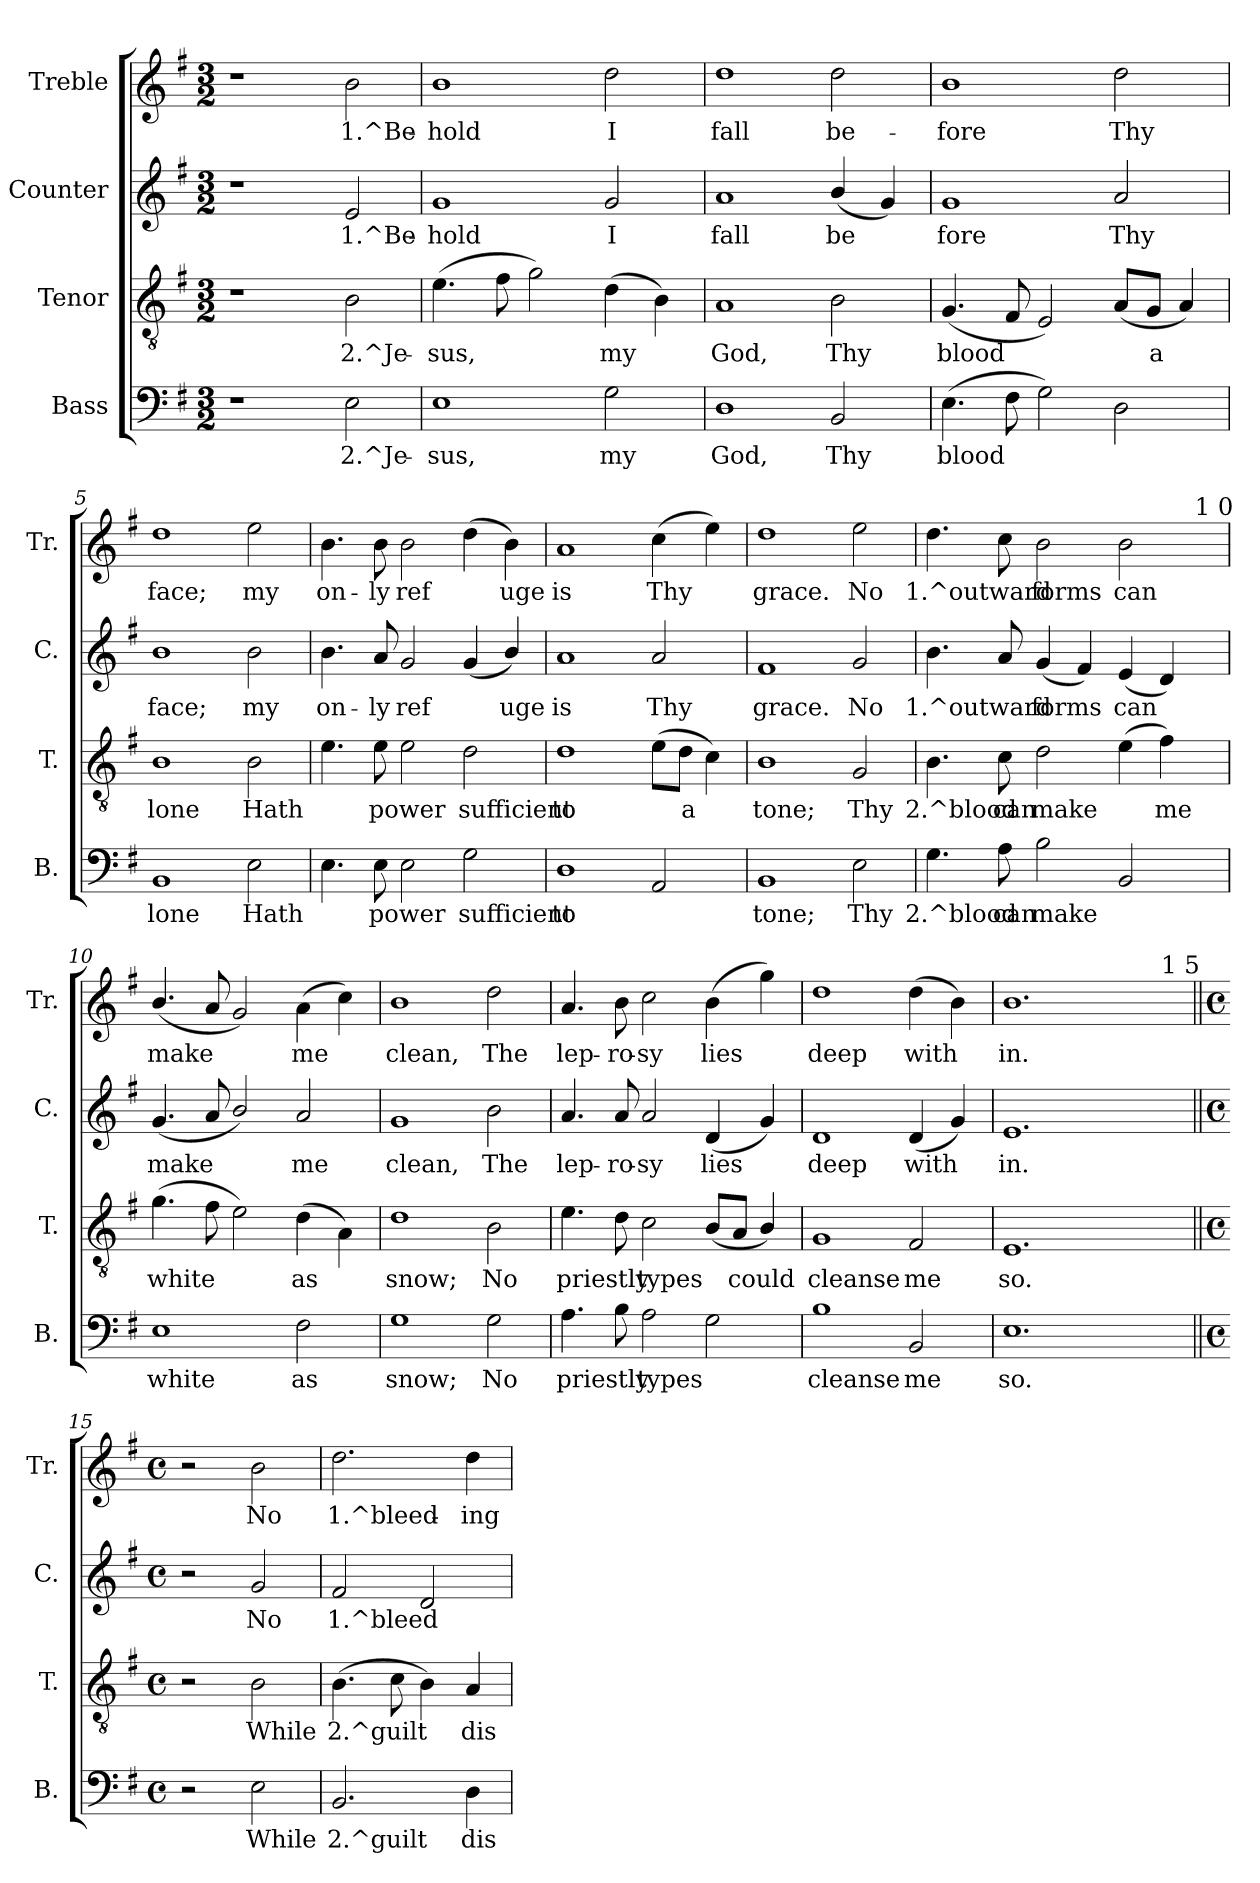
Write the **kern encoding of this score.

**kern	**text	**kern	**text	**kern	**text	**kern	**text
*part4	*part4	*part3	*part3	*part2	*part2	*part1	*part1
*staff4	*staff4	*staff3	*staff3	*staff2	*staff2	*staff1	*staff1
*I"Bass	*	*I"Tenor	*	*I"Counter	*	*I"Treble	*
*I'B.	*	*I'T.	*	*I'C.	*	*I'Tr.	*
!!LO:PB:g=z
*stria5	*	*stria5	*	*stria5	*	*stria5	*
*clefF4	*	*clefGv2	*	*clefG2	*	*clefG2	*
*k[f#]	*	*k[f#]	*	*k[f#]	*	*k[f#]	*
*G:	*	*G:	*	*G:	*	*G:	*
*M3/2	*	*M3/2	*	*M3/2	*	*M3/2	*
=1	=1	=1	=1	=1	=1	=1	=1
1r	.	1r	.	1r	.	1r	.
!	!LO:LY:a:rj	!	!LO:LY:b:rj	!	!LO:LY:b:rj	!	!LO:LY:b:rj
2E\	2.^Je-	2B\	2.^Je-	2e/	1.^Be-	2b\	1.^Be-
=2	=2	=2	=2	=2	=2	=2	=2
!	!LO:LY:a:rj	!	!LO:LY:b:rj	!	!LO:LY:b:rj	!	!LO:LY:b:rj
1E	-sus,	(>4.e\	-sus,	1g	-hold	1b	-hold
!	!	!	!LO:LY:b:rj	!	!	!	!
.	.	8f#\	.	.	.	.	.
!	!	!	!LO:LY:b:rj	!	!	!	!
.	.	2g\)	.	.	.	.	.
!	!LO:LY:a:rj	!	!LO:LY:b:rj	!	!LO:LY:b:rj	!	!LO:LY:b:rj
2G\	my	(>4d\	my	2g/	I	2dd\	I
!	!	!	!LO:LY:b:rj	!	!	!	!
.	.	4B\)	.	.	.	.	.
=3	=3	=3	=3	=3	=3	=3	=3
!	!LO:LY:a:rj	!	!LO:LY:b:rj	!	!LO:LY:b:rj	!	!LO:LY:b:rj
1D	God,	1A	God,	1a	fall	1dd	fall
!	!LO:LY:a:rj	!	!LO:LY:b:rj	!	!LO:LY:b:rj	!	!LO:LY:b:rj
2BB/	Thy	2B\	Thy	(<4b/	be-	2dd\	be-
!	!	!	!	!	!LO:LY:b:rj	!	!
.	.	.	.	4g/)	--	.	.
=4	=4	=4	=4	=4	=4	=4	=4
!	!LO:LY:a:rj	!	!LO:LY:b:rj	!	!LO:LY:b:rj	!	!LO:LY:b:rj
(>4.E\	blood	(<4.G/	blood	1g	-fore	1b	-fore
!	!LO:LY:a:rj	!	!LO:LY:b:rj	!	!	!	!
8F#\	.	8F#/	.	.	.	.	.
!	!LO:LY:a:rj	!	!LO:LY:b:rj	!	!	!	!
2G\)	.	2E/)	.	.	.	.	.
!	!LO:LY:a:rj	!	!LO:LY:b:rj	!	!LO:LY:b:rj	!	!LO:LY:b:rj
2D\	.	(<8A/L	.	2a/	Thy	2dd\	Thy
!	!	!	!LO:LY:b:rj	!	!	!	!
.	.	8G/J	a-	.	.	.	.
!	!	!	!LO:LY:b:rj	!	!	!	!
.	.	4A/)	--	.	.	.	.
=5	=5	=5	=5	=5	=5	=5	=5
!	!LO:LY:a:rj	!	!LO:LY:b:rj	!	!LO:LY:b:rj	!	!LO:LY:b:rj
1BB	lone	1B	-lone	1b	face;	1dd>	face;
!	!LO:LY:a:rj	!	!LO:LY:b:rj	!	!LO:LY:b:rj	!	!LO:LY:b:rj
2E\	Hath	2B\	Hath	2b\	my	2ee\	my
=6	=6	=6	=6	=6	=6	=6	=6
!	!LO:LY:a:rj	!	!LO:LY:b:rj	!	!LO:LY:b:rj	!	!LO:LY:b:rj
4.E\	.	4.e\	.	4.b\	on-	4.b\	on-
!	!LO:LY:a:rj	!	!LO:LY:b:rj	!	!LO:LY:b:rj	!	!LO:LY:b:rj
8E\	power	8e\	power	8a/	-ly	8b\	-ly
!	!LO:LY:a:rj	!	!LO:LY:b:rj	!	!LO:LY:b:rj	!	!LO:LY:b:rj
2E\	.	2e\	.	2g/	ref-	2b\	ref-
!	!LO:LY:a:rj	!	!LO:LY:b:rj	!	!LO:LY:b:rj	!	!LO:LY:b:rj
2G\	sufficient	2d\	sufficient	(<4g/	--	(>4dd\	--
!	!	!	!	!	!LO:LY:b:rj	!	!LO:LY:b:rj
.	.	.	.	4b/)	-uge	4b\)	-uge
=7	=7	=7	=7	=7	=7	=7	=7
!	!LO:LY:a:rj	!	!LO:LY:b:rj	!	!LO:LY:b:rj	!	!LO:LY:b:rj
1D	to	1d	to	1a	is	1a	is
!	!LO:LY:a:rj	!	!LO:LY:b:rj	!	!LO:LY:b:rj	!	!LO:LY:b:rj
2AA/	.	(>8e\L	.	2a/	Thy	(>4cc\	Thy
!	!	!	!LO:LY:b:rj	!	!	!	!
.	.	8d\J	a-	.	.	.	.
!	!	!	!LO:LY:b:rj	!	!	!	!LO:LY:b:rj
.	.	4c\)	--	.	.	4ee\)	.
=8	=8	=8	=8	=8	=8	=8	=8
!	!LO:LY:a:rj	!	!LO:LY:b:rj	!	!LO:LY:b:rj	!	!LO:LY:b:rj
1BB	tone;	1B	-tone;	1f#	grace.	1dd	grace.
!	!LO:LY:a:rj	!	!LO:LY:b:rj	!	!LO:LY:b:rj	!	!LO:LY:b:rj
2E\	Thy	2G/	Thy	2g/	No	2ee\	No
!!LO:LB:g=z
=9	=9	=9	=9	=9	=9	=9	=9
!	!LO:LY:a:rj	!	!LO:LY:b:rj	!	!LO:LY:b:rj	!	!LO:LY:b:rj
*	*	*	*	*	*	*^	*
4.G\	2.^blood	4.B\	2.^blood	4.b\	1.^outward	4.dd\	1ryy	1.^outward
!	!LO:LY:a:rj	!	!LO:LY:b:rj	!	!LO:LY:b:rj	!	!	!LO:LY:b:rj
8A\	can	8c\	can	8a/	.	8cc\	.	.
!	!LO:LY:a:rj	!	!LO:LY:b:rj	!	!LO:LY:b:rj	!	!	!LO:LY:b:rj
2B\	make	2d\	make	(<4g/	forms	2b\	.	forms
!	!	!	!	!	!LO:LY:b:rj	!	!	!
.	.	.	.	4f#/)	.	.	.	.
!	!LO:LY:a:rj	!	!LO:LY:b:rj	!	!LO:LY:b:rj	!	!	!LO:LY:b:rj
2BB/	.	(>4e\	.	(<4e/	can	2b\	4..ryy	can
!	!	!	!LO:LY:b:rj	!	!LO:LY:b:rj	!	!	!
.	.	4f#\)	me	4d/)	.	.	.	.
!	!	!	!	!	!	!	!LO:TX:a:t=1 0	!
.	.	.	.	.	.	.	16ryy	.
=10	=10	=10	=10	=10	=10	=10	=10	=10
!	!LO:LY:a:rj	!	!LO:LY:b:rj	!	!LO:LY:b:rj	!	!	!LO:LY:b:rj
*	*	*	*	*	*	*v	*v	*
1E	white	(>4.g\	white	(<4.g/	make	(<4.b/	make
!	!	!	!LO:LY:b:rj	!	!LO:LY:b:rj	!	!LO:LY:b:rj
.	.	8f#\	.	8a/	.	8a/	.
!	!	!	!LO:LY:b:rj	!	!LO:LY:b:rj	!	!LO:LY:b:rj
.	.	2e\)	.	2b/)	.	2g/)	.
!	!LO:LY:a:rj	!	!LO:LY:b:rj	!	!LO:LY:b:rj	!	!LO:LY:b:rj
2F#\	as	(>4d\	as	2a/	me	(>4a\	me
!	!	!	!LO:LY:b:rj	!	!	!	!LO:LY:b:rj
.	.	4A\)	.	.	.	4cc\)	.
=11	=11	=11	=11	=11	=11	=11	=11
!	!LO:LY:a:rj	!	!LO:LY:b:rj	!	!LO:LY:b:rj	!	!LO:LY:b:rj
1G	snow;	1d	snow;	1g	clean,	1b	clean,
!	!LO:LY:a:rj	!	!LO:LY:b:rj	!	!LO:LY:b:rj	!	!LO:LY:b:rj
2G\	No	2B\	No	2b\	The	2dd\	The
=12	=12	=12	=12	=12	=12	=12	=12
!	!LO:LY:a:rj	!	!LO:LY:b:rj	!	!LO:LY:b:rj	!	!LO:LY:b:rj
4.A\	priestly	4.e\	priestly	4.a/	lep-	4.a/	lep-
!	!LO:LY:a:rj	!	!LO:LY:b:rj	!	!LO:LY:b:rj	!	!LO:LY:b:rj
8B\	.	8d\	.	8a/	-ro-	8b\	-ro-
!	!LO:LY:a:rj	!	!LO:LY:b:rj	!	!LO:LY:b:rj	!	!LO:LY:b:rj
2A\	types	2c\	types	2a/	-sy	2cc\	-sy
!	!LO:LY:a:rj	!	!LO:LY:b:rj	!	!LO:LY:b:rj	!	!LO:LY:b:rj
2G\	.	(<8B/L	.	(<4d/	lies	(>4b\	lies
!	!	!	!LO:LY:b:rj	!	!	!	!
.	.	8A/J	could	.	.	.	.
!	!	!	!LO:LY:b:rj	!	!LO:LY:b:rj	!	!LO:LY:b:rj
.	.	4B/)	.	4g/)	.	4gg\)	.
=13	=13	=13	=13	=13	=13	=13	=13
!	!LO:LY:a:rj	!	!LO:LY:b:rj	!	!LO:LY:b:rj	!	!LO:LY:b:rj
1B	cleanse	1G	cleanse	1d	deep	1dd	deep
!	!LO:LY:a:rj	!	!LO:LY:b:rj	!	!LO:LY:b:rj	!	!LO:LY:b:rj
2BB/	me	2F#/	me	(<4d/	with-	(>4dd\	with-
!	!	!	!	!	!LO:LY:b:rj	!	!LO:LY:b:rj
.	.	.	.	4g/)	--	4b\)	--
=14	=14	=14	=14	=14	=14	=14	=14
!	!LO:LY:a:rj	!	!LO:LY:b:rj	!	!LO:LY:b:rj	!	!LO:LY:b:rj
*	*	*	*	*	*	*^	*
1.E	so.	1.E	so.	1.e	-in.	1.b	1ryy	-in.
.	.	.	.	.	.	.	4...ryy	.
!	!	!	!	!	!	!	!LO:TX:a:t=1 5	!
.	.	.	.	.	.	.	32ryy	.
*	*	*	*	*	*	*v	*v	*
=15||	=15||	=15||	=15||	=15||	=15||	=15||	=15||
*M4/4	*	*M4/4	*	*M4/4	*	*M4/4	*
*met(c)	*	*met(c)	*	*met(c)	*	*met(c)	*
2r	.	2r	.	2r	.	2r	.
!	!LO:LY:a:rj	!	!LO:LY:b:rj	!	!LO:LY:b:rj	!	!LO:LY:b:rj
2E\	While	2B\	While	2g/	No	2b\	No
!!LO:LB:g=z
=16	=16	=16	=16	=16	=16	=16	=16
!	!LO:LY:a:rj	!	!LO:LY:b:rj	!	!LO:LY:b:rj	!	!LO:LY:b:rj
2.BB/	2.^guilt	(>4.B\	2.^guilt	2f#/	1.^bleed-	2.dd\	1.^bleed-
!	!	!	!LO:LY:b:rj	!	!	!	!
.	.	8c\	.	.	.	.	.
!	!	!	!LO:LY:b:rj	!	!LO:LY:b:rj	!	!
.	.	4B\)	.	2d/	--	.	.
!	!LO:LY:a:rj	!	!LO:LY:b:rj	!	!	!	!LO:LY:b:rj
4D\	dis-	4A/	dis-	.	.	4dd\	-ing
=	=	=	=	=	=	=	=
*-	*-	*-	*-	*-	*-	*-	*-
